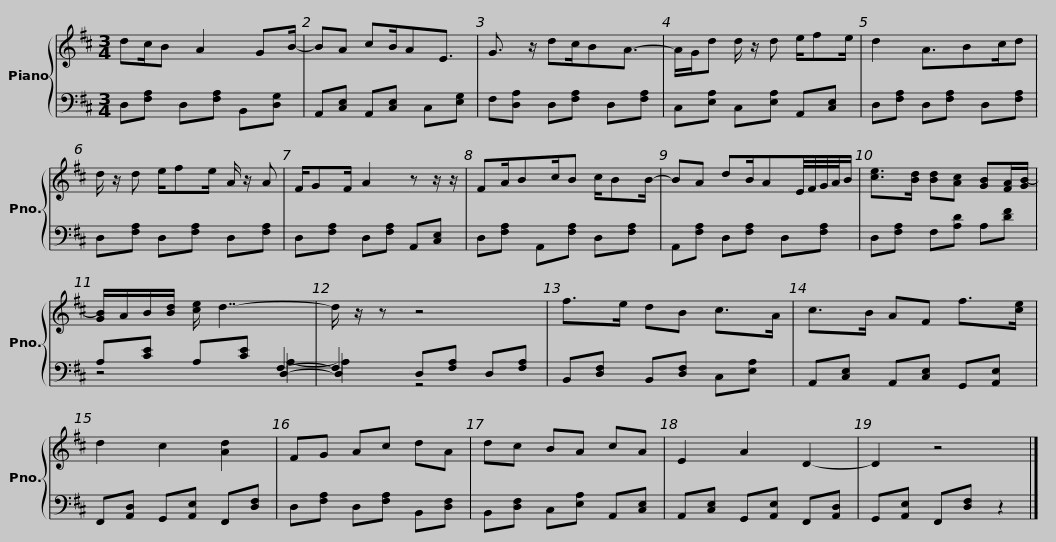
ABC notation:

X:1
%%score { 1 | ( 2 3 4 ) }
L:1/8
M:3/4
I:linebreak $
K:D
V:1 treble
V:2 bass
V:3 bass
V:4 bass
V:1
 dc/B A2 GB/- | BA cB/AE3/2 | G3/2 z/ dc/BA3/2- | A/G/d d/ z/ d e/fe/ | d2 A3/2Bc/d |$ %5
 d/ z/ d e/fe/ A/ z/ A | F/GF/ A2 z z/ z/ | FA/Bc/B c/BB/- | BA dB/AE/4F/4G/4A/4B/ | [ce]>[Bd] [Bd][Ac] [GB][FA]/[GB-]/ |$ %10
 [GB]/A/B/[Bd]/ [ce]/ d7/2- | d/ z/ z z4 | f>e dB c>A | c>B AF f>[ce] | d2 c2 [Ad]2 | %15
 FG Ac dA |$ dc BA cA | E2 A2 D2- | D2 z4 |] %19
V:2
 D,[F,A,] D,[F,A,] B,,[D,G,] | A,,[C,E,] A,,[C,E,] C,[E,G,] | F,[D,A,] D,[F,A,] D,[F,A,] | C,[E,A,] C,[E,A,] A,,[C,E,] | D,[F,A,] D,[F,A,] D,[F,A,] |$ %5
 D,[F,A,] D,[F,A,] D,[F,A,] | D,[F,A,] D,[F,A,] A,,[C,E,] | D,[F,A,] A,,[F,A,] D,[F,A,] | A,,[F,A,] D,[F,A,] D,[F,A,] | D,[F,A,] F,[A,D] A,[DF] |$ %10
 A,[CE] A,[CE] D,2- | D,2 D,[F,A,] D,[F,A,] | B,,[D,F,] B,,[D,F,] C,[E,A,] | A,,[C,E,] A,,[C,E,] G,,[A,,E,] | F,,[A,,D,] G,,[A,,E,] F,,[D,F,] | %15
 D,[F,A,] D,[F,A,] B,,[D,F,] |$ B,,[D,F,] C,[E,A,] A,,[C,E,] | A,,[C,E,] G,,[A,,E,] F,,[A,,D,] | G,,[A,,E,] F,,[D,F,] z2 |] %19
V:3
 x6 | x6 | x6 | x6 | x6 |$ %5
 x6 | x6 | x6 | x6 | x6 |$ %10
 z4 F,2- | F,2 z4 | x6 | x6 | x6 | %15
 x6 |$ x6 | x6 | x6 |] %19
V:4
 x6 | x6 | x6 | x6 | x6 |$ %5
 x6 | x6 | x6 | x6 | x6 |$ %10
 z4 A,2- | A,2 z4 | x6 | x6 | x6 | %15
 x6 |$ x6 | x6 | x6 |] %19
